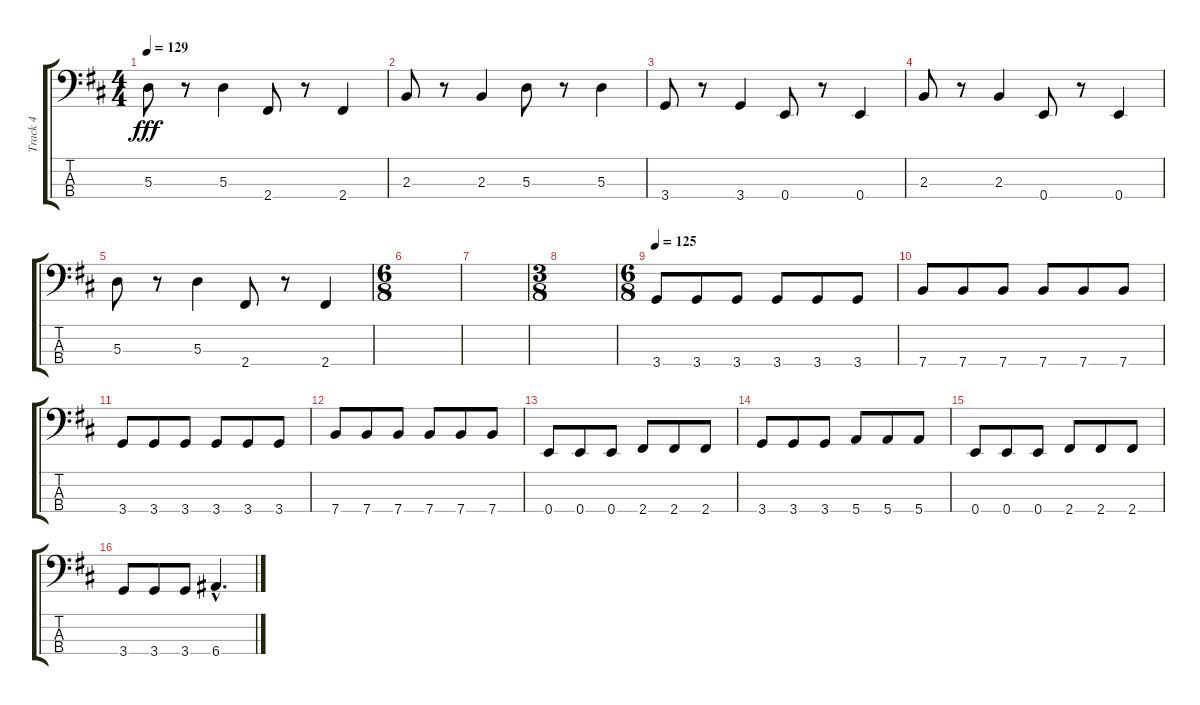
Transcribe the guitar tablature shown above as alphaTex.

\track ("Track 4" "Track 4") {instrument electricbassfinger}
\staff {score tabs}
\tuning (G2 D2 A1 E1) {hide}
\ts (4 4)
\tempo 129
\clef f4
\ks d
5.3.8{dy fff} r.8 5.3.4 2.4.8 r.8 2.4.4 |
2.3.8 r.8 2.3.4 5.3.8 r.8 5.3.4 |
3.4.8 r.8 3.4.4 0.4.8 r.8 0.4.4 |
2.3.8 r.8 2.3.4 0.4.8 r.8 0.4.4 |
5.3.8 r.8 5.3.4 2.4.8 r.8 2.4.4 |
\ts (6 8)
|
|
\ts (3 8)
|
\ts (6 8)
\tempo 125
3.4.8 3.4.8 3.4.8 3.4.8 3.4.8 3.4.8 |
7.4.8 7.4.8 7.4.8 7.4.8 7.4.8 7.4.8 |
3.4.8 3.4.8 3.4.8 3.4.8 3.4.8 3.4.8 |
7.4.8 7.4.8 7.4.8 7.4.8 7.4.8 7.4.8 |
0.4.8 0.4.8 0.4.8 2.4.8 2.4.8 2.4.8 |
3.4.8 3.4.8 3.4.8 5.4.8 5.4.8 5.4.8 |
0.4.8 0.4.8 0.4.8 2.4.8 2.4.8 2.4.8 |
3.4.8 3.4.8 3.4.8 6.4{hac}.4{d}
